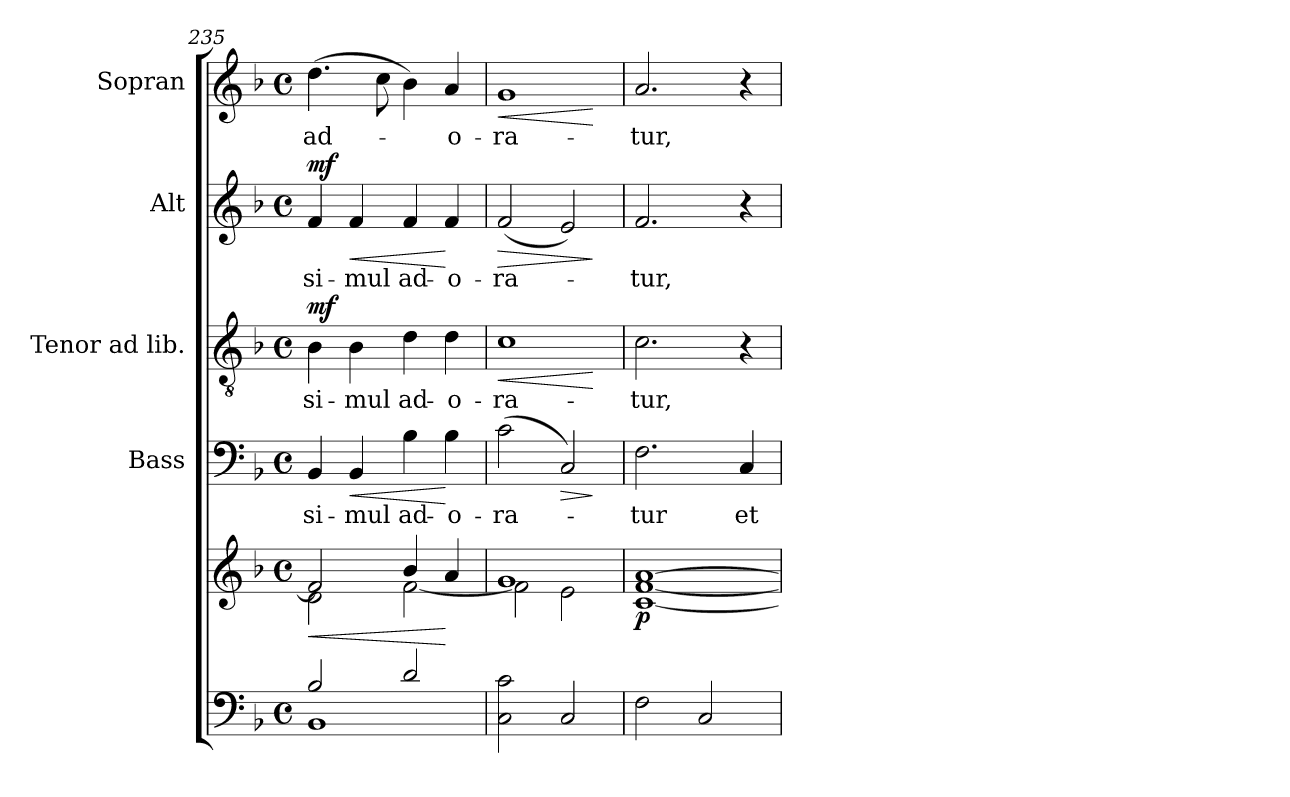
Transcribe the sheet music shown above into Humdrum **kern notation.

**kern	**kern	**dynam	**kern	**text	**dynam	**kern	**text	**dynam	**kern	**text	**dynam	**kern	**text	**dynam
*part5	*part5	*part5	*part4	*part4	*part4	*part3	*part3	*part3	*part2	*part2	*part2	*part1	*part1	*part1
*staff6	*staff5	*staff5/6	*staff4	*staff4	*staff4	*staff3	*staff3	*staff3	*staff2	*staff2	*staff2	*staff1	*staff1	*staff1
*	*	*	*I"Bass	*	*	*I"Tenor ad lib.	*	*	*I"Alt	*	*	*I"Sopran	*	*
*	*	*	*I'B.	*	*	*I'T.	*	*	*I'A.	*	*	*I'S.	*	*
*clefF4	*clefG2	*	*clefF4	*	*	*clefGv2	*	*	*clefG2	*	*	*clefG2	*	*
*k[b-]	*k[b-]	*	*k[b-]	*	*	*k[b-]	*	*	*k[b-]	*	*	*k[b-]	*	*
*F:	*F:	*	*F:	*	*	*F:	*	*	*F:	*	*	*F:	*	*
*M4/4	*M4/4	*	*M4/4	*	*	*M4/4	*	*	*M4/4	*	*	*M4/4	*	*
*met(c)	*met(c)	*	*met(c)	*	*	*met(c)	*	*	*met(c)	*	*	*met(c)	*	*
=235	=235	=235	=235	=235	=235	=235	=235	=235	=235	=235	=235	=235	=235	=235
*^	*	*	*	*	*	*	*	*	*	*	*	*	*	*
!	!	!	!LO:HP:b	!	!LO:LY:b	!	!	!LO:LY:b	!LO:DY:a	!	!LO:LY:b	!LO:DY:a	!	!LO:LY:b	!
*	*	*^	*	*	*	*	*	*	*	*	*	*	*	*	*
2B-/	1BB-	2f/]	2d\	<	4BB-/	si-	.	4B-\	si-	mf	4f/	si-	mf	(>4.dd\	ad-	.
!	!	!	!	!	!	!LO:LY:b	!LO:HP:b	!	!LO:LY:b	!	!	!LO:LY:b	!LO:HP:b	!	!	!
.	.	.	.	.	4BB-/	-mul	<	4B-\	-mul	.	4f/	-mul	<	.	.	.
.	.	.	.	.	.	.	.	.	.	.	.	.	.	8cc\	.	.
!	!	!	!	!	!	!LO:LY:b	!	!	!LO:LY:b	!	!	!LO:LY:b	!	!	!	!
2d/	.	4b-/	[<2f\	.	4B-\	ad-	.	4d\	ad-	.	4f/	ad-	.	4b-\)	.	.
!	!	!	!	!	!	!LO:LY:b	!	!	!LO:LY:b	!	!	!LO:LY:b	!	!	!LO:LY:b	!
.	.	4a/	.	[	4B-\	-o-	[	4d\	-o-	.	4f/	-o-	[	4a/	-o-	.
*v	*v	*	*	*	*	*	*	*	*	*	*	*	*	*	*	*
=236	=236	=236	=236	=236	=236	=236	=236	=236	=236	=236	=236	=236	=236	=236	=236
!	!	!	!	!	!LO:LY:b	!	!	!LO:LY:b	!LO:HP:b	!	!	!	!	!	!
!	!	!	!	!	!	!	!	!	!LO:HP:n=1:b	!	!LO:LY:b	!LO:HP:b	!	!LO:LY:b	!LO:HP:b
!	!	!	!	!	!	!	!	!	!	!	!	!	!	!	!LO:HP:n=1:b
2C\ 2c\	1g	2f\]	.	(>2c\	-ra-	.	1c	-ra-	< >	(<2f/	-ra-	>	1g	-ra-	< >
!	!	!	!	!	!	!LO:HP:b	!	!	!	!	!	!	!	!	!
2C/	.	2e\	.	2C/)	.	>	.	.	.	2e/)	.	.	.	.	.
*	*v	*v	*	*	*	*	*	*	*	*	*	*	*	*	*
.	.	.	.	.	]	.	.	[	.	.	]	.	.	[
!!LO:LB:g=z
=237	=237	=237	=237	=237	=237	=237	=237	=237	=237	=237	=237	=237	=237	=237
!	!	!LO:DY:b	!	!LO:LY:b	!	!	!LO:LY:b	!	!	!LO:LY:b	!	!	!LO:LY:b	!
2F\	[1c [1f [1a	p	2.F\	-tur	.	2.c\	-tur,	.	2.f/	-tur,	.	2.a/	-tur,	.
2C/	.	.	.	.	.	.	.	.	.	.	.	.	.	.
!	!	!	!	!LO:LY:b	!	!	!	!	!	!	!	!	!	!
.	.	.	4C/	et	.	4r	.	]	4r	.	.	4r	.	]
=	=	=	=	=	=	=	=	=	=	=	=	=	=	=
*-	*-	*-	*-	*-	*-	*-	*-	*-	*-	*-	*-	*-	*-	*-
